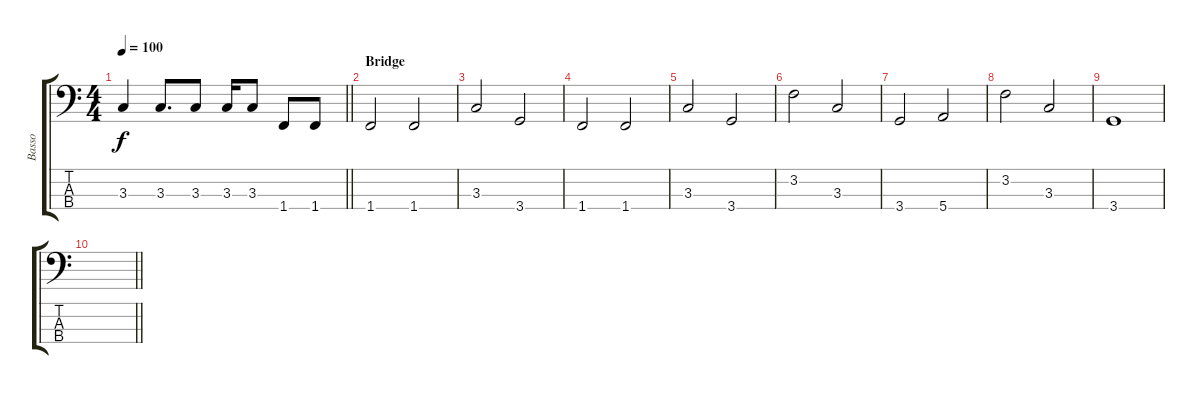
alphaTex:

\track ("Basso" "Basso") {instrument electricbasspick bank 1}
\staff {score tabs}
\tuning (G2 D2 A1 E1) {hide}
\ts (4 4)
\tempo 100
\clef f4
\barLineRight lightlight
\ks c
3.3.4{dy f} 3.3.8{d} 3.3.8 3.3.16 3.3.8 1.4.8 1.4.8 |
\section ("" "Bridge")
1.4.2 1.4.2 |
3.3.2 3.4.2 |
1.4.2 1.4.2 |
3.3.2 3.4.2 |
3.2.2 3.3.2 |
3.4.2 5.4.2 |
3.2.2 3.3.2 |
3.4.1 |
\barLineRight lightlight
